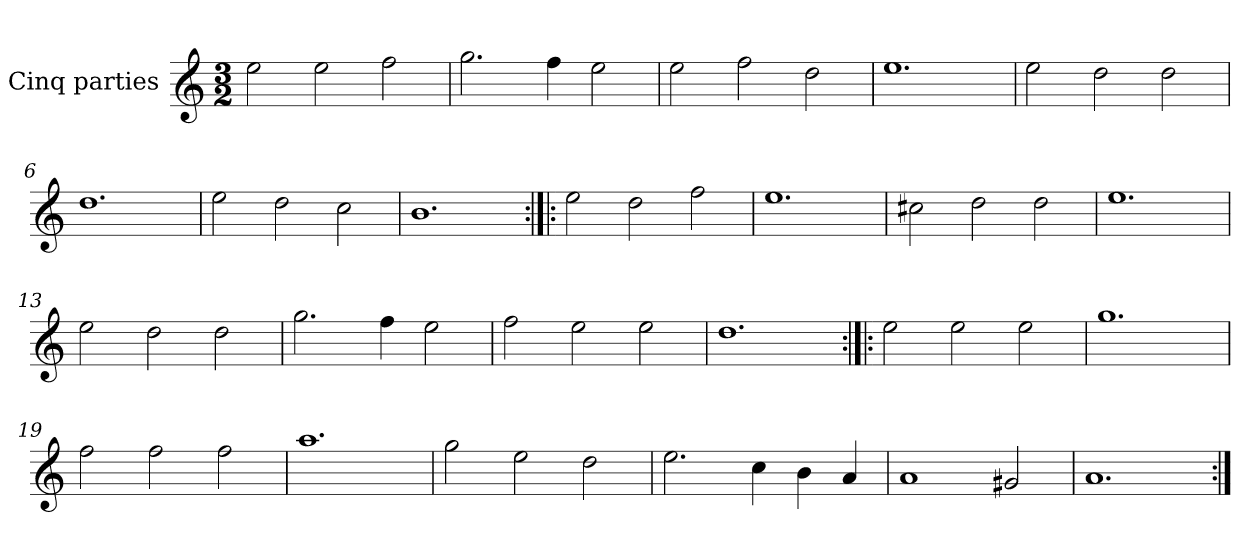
**kern
*part1
*staff1
*I"Cinq parties
*clefG2
*k[]
*M3/2
*MM180
=1
2ee\
2ee\
2ff\
=2
2.gg\
4ff\
2ee\
=3
2ee\
2ff\
2dd\
=4
1.ee
=5
2ee\
2dd\
2dd\
=6
1.dd
=7
2ee\
2dd\
2cc\
=8
1.b
=9:|!|:
2ee\
2dd\
2ff\
=10
1.ee
=11
2cc#X\
2dd\
2dd\
=12
1.ee
=13
2ee\
2dd\
2dd\
=14
2.gg\
4ff\
2ee\
=15
2ff\
2ee\
2ee\
=16
1.dd
=17:|!|:
2ee\
2ee\
2ee\
=18
1.gg
=19
2ff\
2ff\
2ff\
=20
1.aa
=21
2gg\
2ee\
2dd\
=22
2.ee\
4cc\
4b\
4a/
=23
1a
2g#X/
=24
1.a
=:|!
*-
